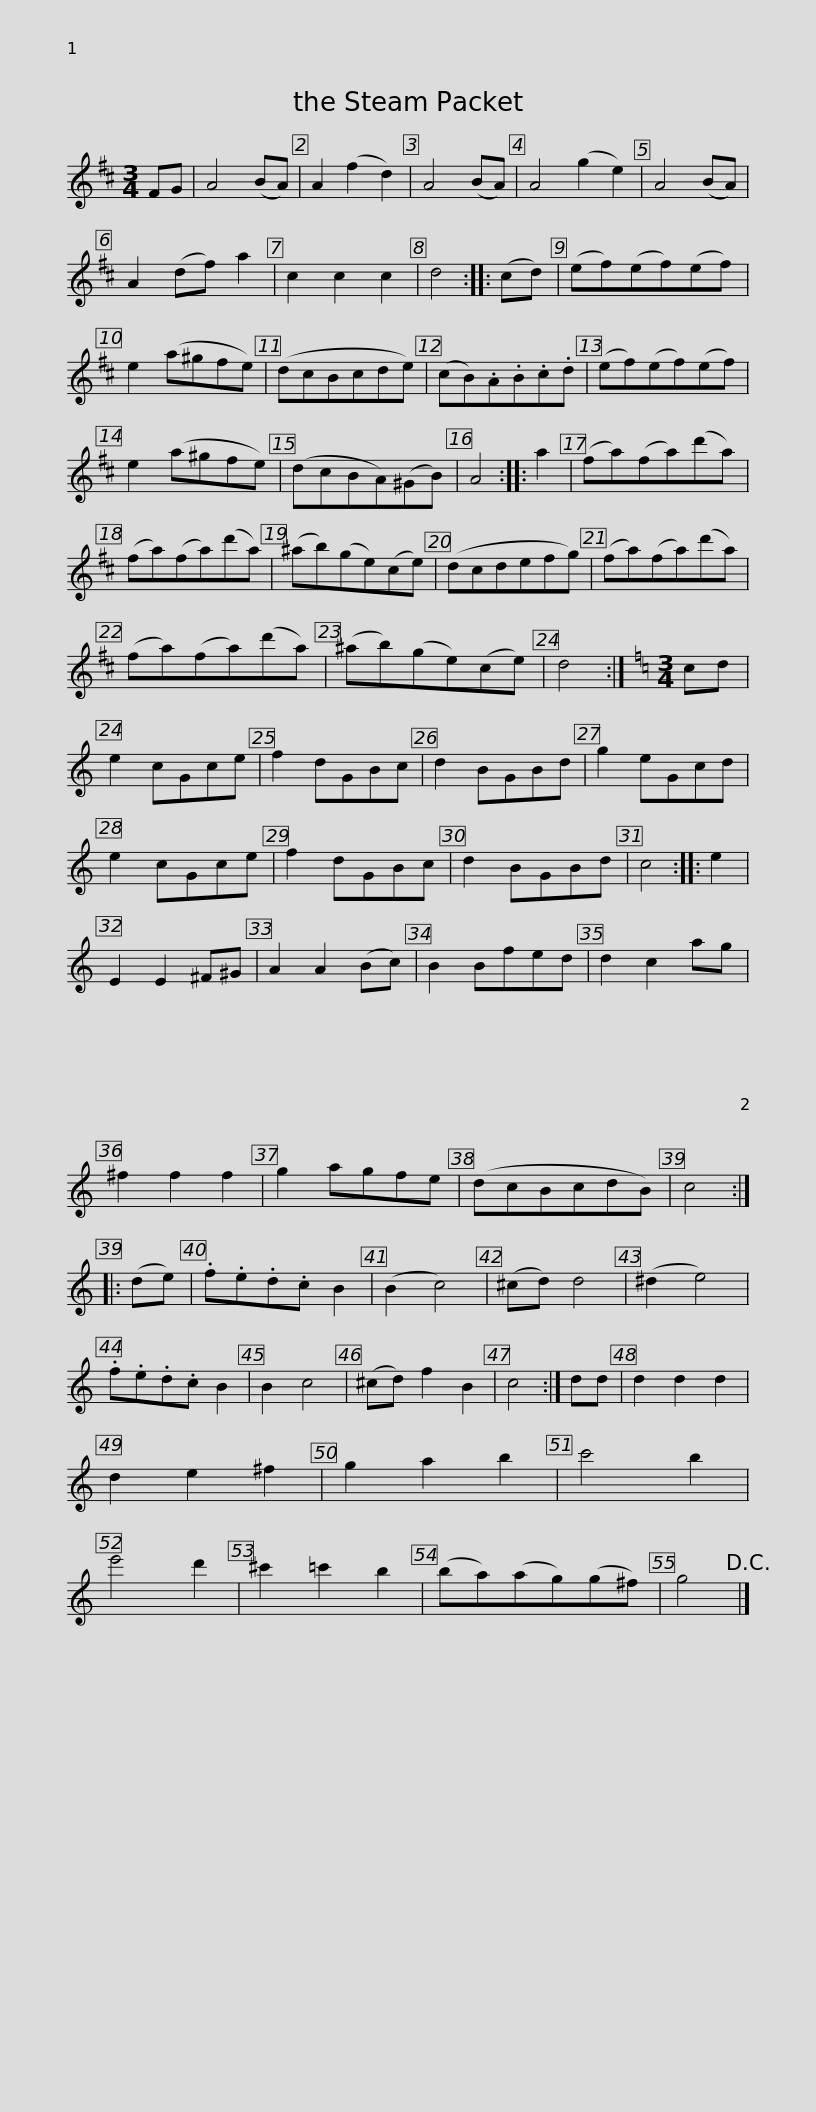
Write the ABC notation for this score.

X:1
L:1/8
M:3/4
I:linebreak $
K:D
V:1 treble
V:1
 FG | A4 (BA) | A2 (f2 d2) | A4 (BA) | A4 (g2 e2) | %5
 A4 (BA) | A2 (df) a2 | c2 c2 c2 | d4 :: (cd) | %10
 (ef)(ef)(ef) | e2 (a^gfe) |$ (dcBcde) | (cB).A.B.c.d | (ef)(ef)(ef) | %15
 e2 (a^gfe) | (dcBA)(^GB) | A4 :: a2 | (fa)(fa)(d'a) |$ %20
 (fa)(fa)(d'a) | (^ab)(ge)(ce) | (dcdefg) | (fa)(fa)(d'a) | (fa)(fa)(d'a) | %25
 (^ab)(ge)(ce) | d4 :|$[K:C][M:3/4] cd | e2 cGce | f2 dGBc | %30
 d2 BGBd | g2 eGcd | e2 cGce | f2 dGBc | d2 BGBd | %35
 c4 :: e2 |$ E2 E2 ^F^G | A2 A2 (Bc) | B2 Bfed | %40
 d2 c2 ag | ^f2 f2 f2 | g2 agfe | (dcBcdB) | c4 :: %45
 (de) | .f.e.d.c B2 |$ (B2 c4) | (^cd) d4 | (^d2 e4) | %50
 .f.e.d.c B2 | B2 c4 | (^cd) f2 B2 | c4 :| dd | %55
 d2 d2 d2 | d2 e2 ^f2 | g2 a2 b2 | c'4 b2 | e'4 d'2 |$ %60
 ^c'2 =c'2 b2 | (ba)(ag)(g^f) | g4!D.C.! |] %63
